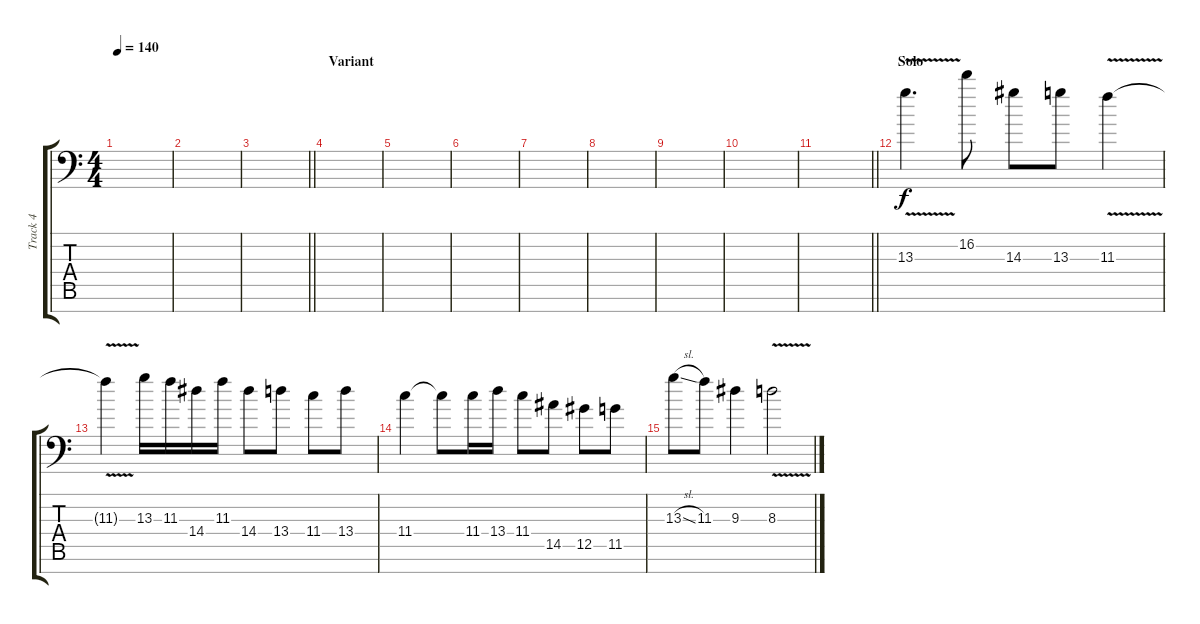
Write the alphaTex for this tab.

\track ("Track 4" "Track 4") {instrument overdrivenguitar}
\staff {score tabs}
\tuning (Eb4 Bb3 Gb3 Db3 Ab2 Eb2 Ab1) {hide}
\ts (4 4)
\tempo 140
\clef f4
\ks c
|
|
\barLineRight lightlight
|
\section ("" "Variant")
|
|
|
|
|
|
|
\barLineRight lightlight
|
\section ("" "Solo")
13.3{v}.4{d volume 16} 16.2.8 14.3.8 13.3.8 11.3{v}.4 |
11.3{t}.4 13.3.16 11.3.16 14.4.16 11.3.16 14.4.8 13.4.8 11.4.8 13.4.8 |
11.4.4 11.4{t}.8 11.4.16 13.4.16 11.4.8 14.5.8 12.5.8 11.5.8 |
13.3{sl}.8 11.3.8 9.3.4 8.3{v}.2
